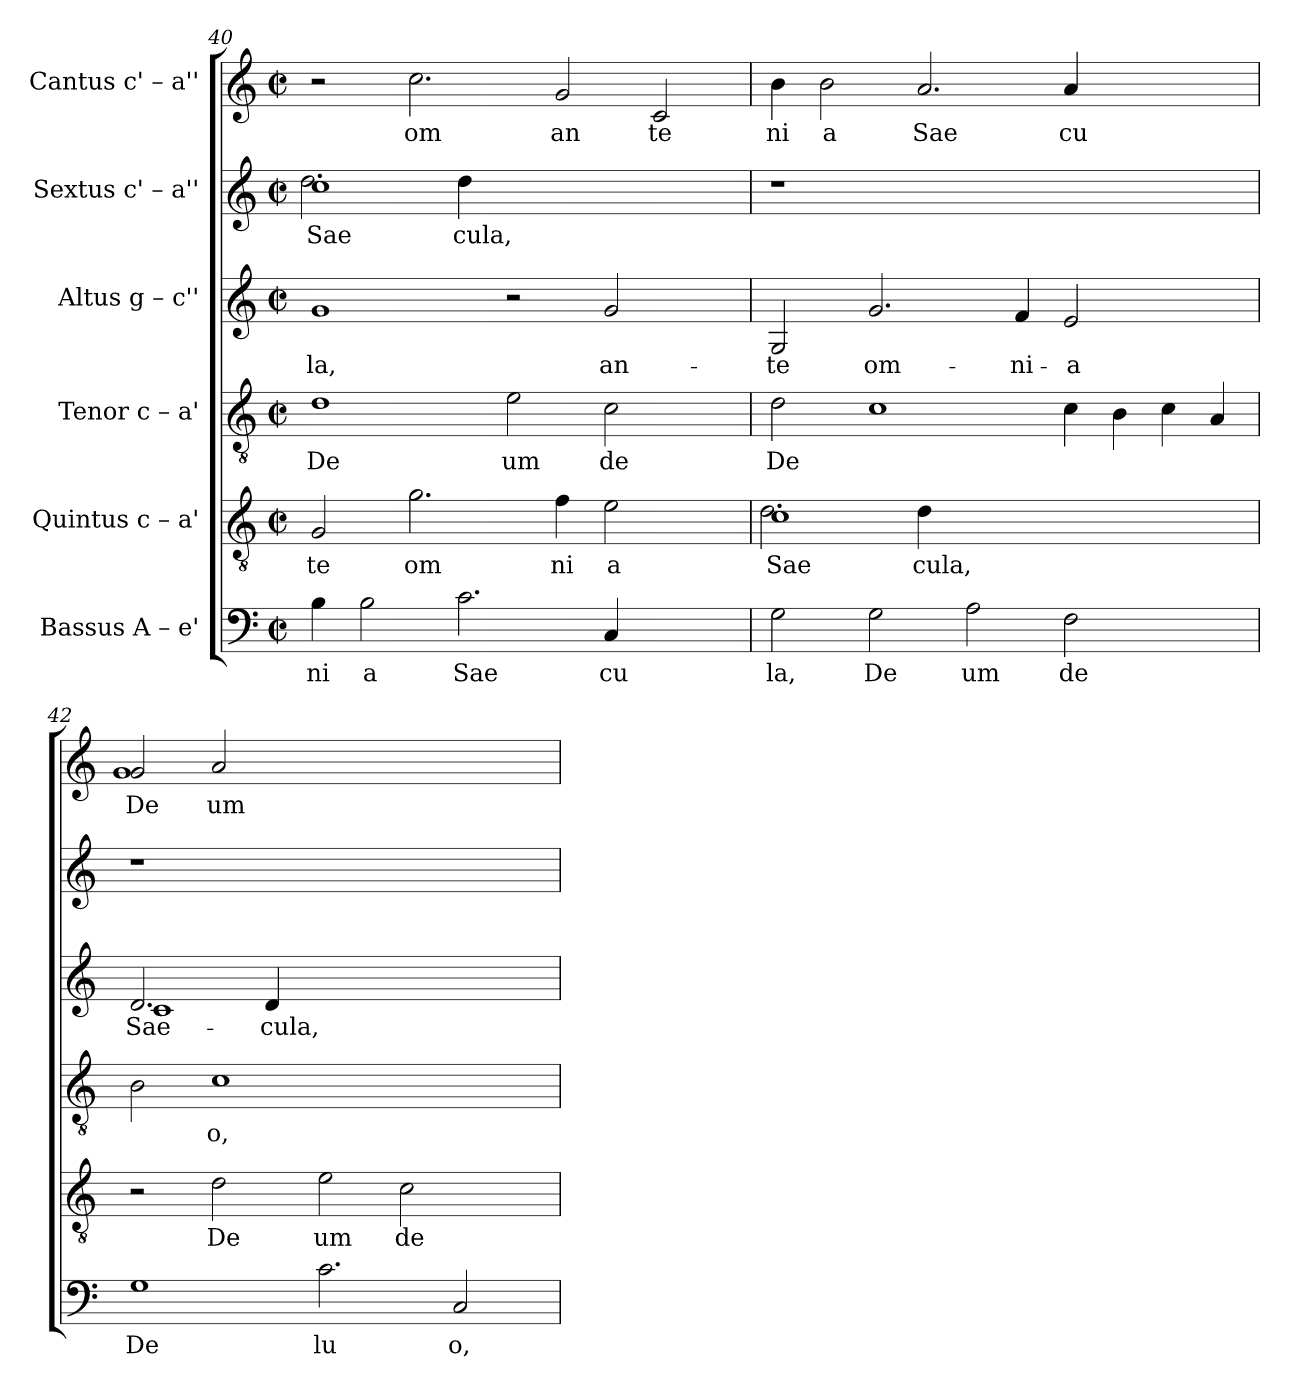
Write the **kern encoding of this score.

**kern	**text	**kern	**text	**kern	**text	**kern	**text	**kern	**text	**kern	**text
*part6	*part6	*part5	*part5	*part4	*part4	*part3	*part3	*part2	*part2	*part1	*part1
*staff6	*staff6	*staff5	*staff5	*staff4	*staff4	*staff3	*staff3	*staff2	*staff2	*staff1	*staff1
*I"Bassus  A – e'	*	*I"Quintus  c – a'	*	*I"Tenor  c – a'	*	*I"Altus  g – c''	*	*I"Sextus  c' – a''	*	*I"Cantus  c' – a''	*
*clefF4	*	*clefGv2	*	*clefGv2	*	*clefG2	*	*clefG2	*	*clefG2	*
*M2/2	*	*M2/2	*	*M2/2	*	*M2/2	*	*M2/2	*	*M2/2	*
*met(c|)	*	*met(c|)	*	*met(c|)	*	*met(c|)	*	*met(c|)	*	*met(c|)	*
=40	=40	=40	=40	=40	=40	=40	=40	=40	=40	=40	=40
!	!LO:LY:b:cj	!	!LO:LY:b:cj	!	!LO:LY:b:cj	!	!LO:LY:b:cj	!	!LO:LY:b:cj	!	!
*	*	*	*	*	*	*	*	*^	*	*	*
4B\	ni	2G/	te	1d	De	1g	-la,	1cc	2.dd\	Sae-	2r	.
!	!LO:LY:b:cj	!	!	!	!	!	!	!	!	!	!	!
2B\	a	.	.	.	.	.	.	.	.	.	.	.
!	!	!	!LO:LY:b:cj	!	!	!	!	!	!	!	!	!LO:LY:b:cj
.	.	2.g\	om	.	.	.	.	.	.	.	2.cc\	om
!	!LO:LY:b:cj	!	!	!	!	!	!	!	!	!LO:LY:b	!	!
2.c\	Sae	.	.	.	.	.	.	.	4dd\	-cula,	.	.
!	!	!	!	!	!LO:LY:b:cj	!	!	!	!	!	!	!
.	.	.	.	2e\	um	2r	.	1ryy	1ryy	.	.	.
!	!	!	!LO:LY:b:cj	!	!	!	!	!	!	!	!	!LO:LY:b:cj
.	.	4f\	ni	.	.	.	.	.	.	.	2g/	an
!	!LO:LY:b:cj	!	!LO:LY:b:cj	!	!LO:LY:b:cj	!	!LO:LY:b:cj	!	!	!	!	!
4C/	cu	2e\	a	2c\	de	2g/	an-	.	.	.	.	.
!	!	!	!	!	!	!	!	!	!	!	!	!LO:LY:b:cj
2ryy	.	.	.	.	.	.	.	.	.	.	2c/	te
.	.	4ryy	.	4ryy	.	4ryy	.	4ryy	4ryy	.	.	.
=41	=41	=41	=41	=41	=41	=41	=41	=41	=41	=41	=41	=41
!	!LO:LY:b:cj	!	!LO:LY:b:cj	!	!LO:LY:b	!	!LO:LY:b:cj	!	!	!	!	!LO:LY:b:cj
*	*	*^	*	*	*	*	*	*v	*v	*	*	*
2G\	la,	1c	2.d\	Sae	2d\	De	2G/	-te	1r	.	4b\	ni
!	!	!	!	!	!	!	!	!	!	!	!	!LO:LY:b:cj
.	.	.	.	.	.	.	.	.	.	.	2b\	a
!	!LO:LY:b:cj	!	!	!	!	!	!	!LO:LY:b:cj	!	!	!	!
2G\	De	.	.	.	1c	.	2.g/	om-	.	.	.	.
!	!	!	!	!LO:LY:b	!	!	!	!	!	!	!	!LO:LY:b:cj
.	.	.	4d\	cula,	.	.	.	.	.	.	2.a/	Sae
!	!LO:LY:b:cj	!	!	!	!	!	!	!	!	!	!	!
2A\	um	1.ryy	1.ryy	.	.	.	.	.	1.ryy	.	.	.
!	!	!	!	!	!	!	!	!LO:LY:b:cj	!	!	!	!
.	.	.	.	.	.	.	4f/	-ni-	.	.	.	.
!	!LO:LY:b:cj	!	!	!	!	!	!	!LO:LY:b:cj	!	!	!	!LO:LY:b:cj
2F\	de	.	.	.	4c\	.	2e/	-a	.	.	4a/	cu
.	.	.	.	.	4B\	.	.	.	.	.	2.ryy	.
2ryy	.	.	.	.	4c\	.	2ryy	.	.	.	.	.
.	.	.	.	.	4A/	.	.	.	.	.	.	.
*	*	*v	*v	*	*	*	*	*	*	*	*	*
=42	=42	=42	=42	=42	=42	=42	=42	=42	=42	=42	=42
!	!LO:LY:b:cj	!	!	!	!	!	!LO:LY:b:cj	!	!	!	!LO:LY:b:cj
*	*	*	*	*	*	*^	*	*	*	*^	*
!	!	!	!	!	!	!	!	!	!	!	!	!	!LO:LY:b:cj
1G	De	2r	.	2B\	.	2.d/	1c	Sae-	1r	.	2g/	1g	De
!	!	!	!LO:LY:b:cj	!	!LO:LY:b:cj	!	!	!	!	!	!	!	!LO:LY:b:cj
.	.	2d\	De	1c	o,	.	.	.	.	.	2a/	.	um
!	!	!	!	!	!	!	!	!LO:LY:b	!	!	!	!	!
.	.	.	.	.	.	4d/	.	-cula,	.	.	.	.	.
!	!LO:LY:b:cj	!	!LO:LY:b:cj	!	!	!	!	!	!	!	!	!	!
2.c\	lu	2e\	um	.	.	1ryy	1ryy	.	1ryy	.	1ryy	1ryy	.
!	!	!	!LO:LY:b:cj	!	!	!	!	!	!	!	!	!	!
.	.	2c\	de	2.ryy	.	.	.	.	.	.	.	.	.
!	!LO:LY:b:cj	!	!	!	!	!	!	!	!	!	!	!	!
2C/	o,	.	.	.	.	.	.	.	.	.	.	.	.
.	.	4ryy	.	.	.	4ryy	4ryy	.	4ryy	.	4ryy	4ryy	.
*	*	*	*	*	*	*v	*v	*	*	*	*v	*v	*
=	=	=	=	=	=	=	=	=	=	=	=
*-	*-	*-	*-	*-	*-	*-	*-	*-	*-	*-	*-
